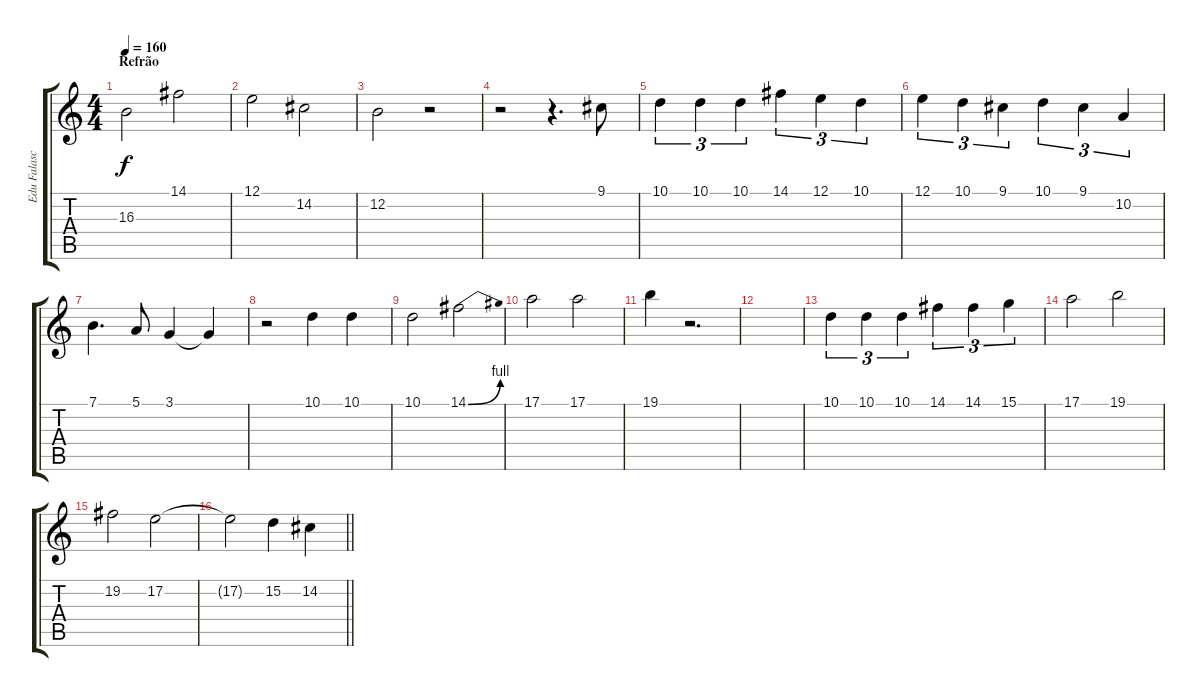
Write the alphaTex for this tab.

\track ("Edu Falaschi" "Edu Falasc") {instrument violin}
\staff {score tabs}
\tuning (E4 B3 G3 D3 A2 E2) {hide}
\ts (4 4)
\section ("" "Refrão")
\tempo 160
\clef g2
\ks c
16.3.2{dy f} 14.1.2 |
12.1.2 14.2.2 |
12.2.2 r.2 |
r.2 r.4{d} 9.1.8 |
10.1.4{tu (3 2)} 10.1.4{tu (3 2)} 10.1.4{tu (3 2)} 14.1.4{tu (3 2)} 12.1.4{tu (3 2)} 10.1.4{tu (3 2)} |
12.1.4{tu (3 2)} 10.1.4{tu (3 2)} 9.1.4{tu (3 2)} 10.1.4{tu (3 2)} 9.1.4{tu (3 2)} 10.2.4{tu (3 2)} |
7.1.4{d} 5.1.8 3.1.4 3.1{t}.4 |
r.2 10.1.4 10.1.4 |
10.1.2 14.1{be (bend 0 0 60 4)}.2 |
17.1.2 17.1.2 |
19.1.4 r.2{d} |
|
10.1.4{tu (3 2)} 10.1.4{tu (3 2)} 10.1.4{tu (3 2)} 14.1.4{tu (3 2)} 14.1.4{tu (3 2)} 15.1.4{tu (3 2)} |
17.1.2 19.1.2 |
19.2.2 17.2.2 |
\barLineRight lightlight
17.2{t}.2 15.2.4 14.2.4
